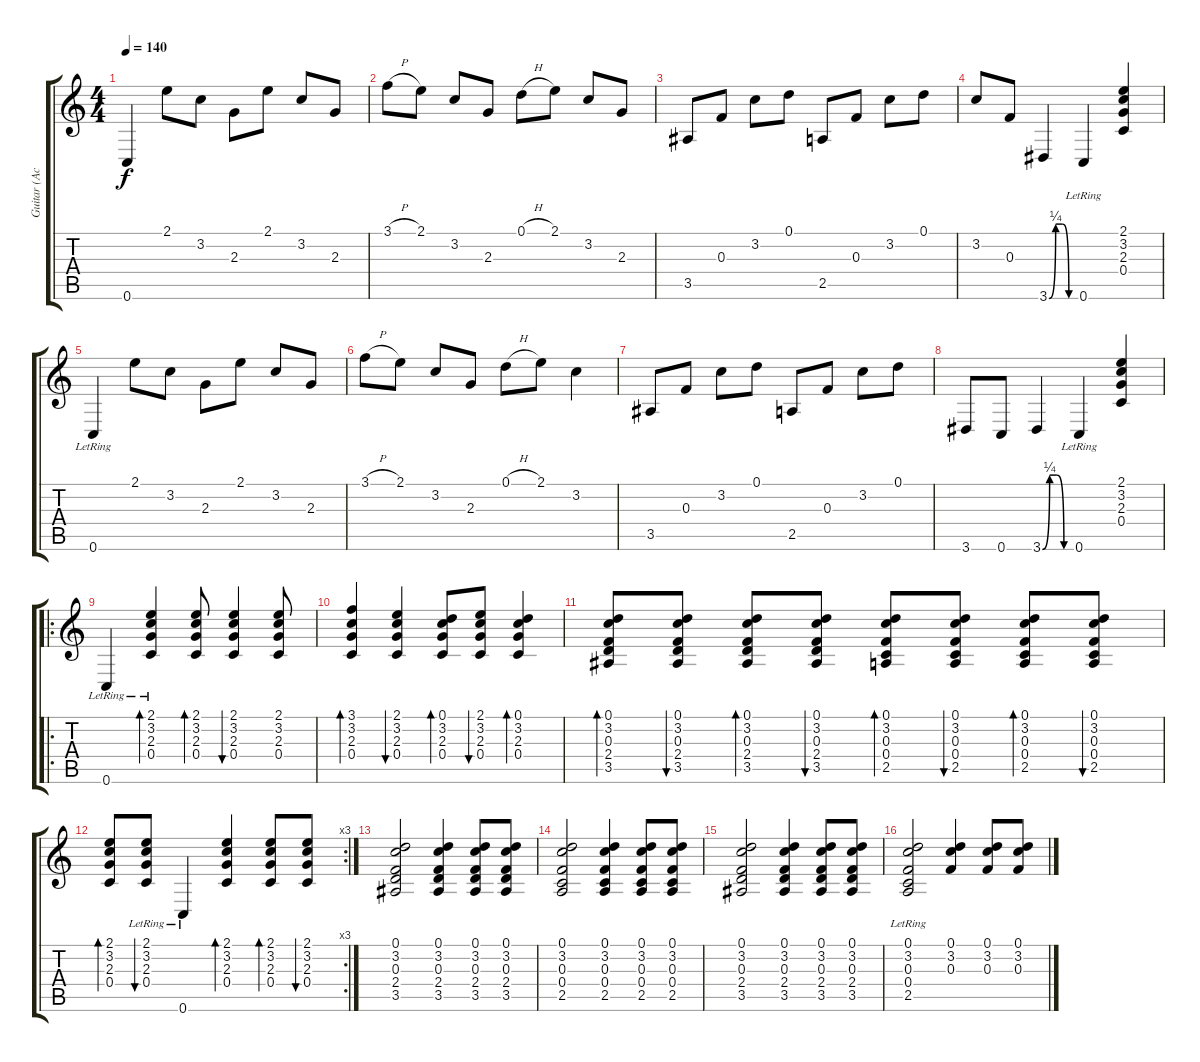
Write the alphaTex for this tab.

\track ("Guitar (Acoustic)" "Guitar (Ac") {instrument acousticguitarnylon}
\staff {score tabs}
\tuning (D4 A3 F3 C3 G2 C2) {hide}
\ts (4 4)
\tempo 140
\clef g2
\ks c
0.6.4{dy f instrument acousticguitarnylon} 2.1.8 3.2.8 2.3.8 2.1.8 3.2.8 2.3.8 |
3.1{h}.8 2.1.8 3.2.8 2.3.8 0.1{h}.8 2.1.8 3.2.8 2.3.8 |
3.5.8 0.3.8 3.2.8 0.1.8 2.5.8 0.3.8 3.2.8 0.1.8 |
3.2.8 0.3.8 3.6{be (custom 0 0 15 1 30 1 45 0 60 0)}.4 0.6{lr}.4 (2.1 3.2 2.3 0.4).4 |
0.6{lr}.4 2.1.8 3.2.8 2.3.8 2.1.8 3.2.8 2.3.8 |
3.1{h}.8 2.1.8 3.2.8 2.3.8 0.1{h}.8 2.1.8 3.2.4 |
3.5.8 0.3.8 3.2.8 0.1.8 2.5.8 0.3.8 3.2.8 0.1.8 |
3.6.8 0.6.8 3.6{be (custom 0 0 15 1 30 1 45 0 60 0)}.4 0.6{lr}.4 (2.1 3.2 2.3 0.4).4 |
\ro
0.6{lr}.4 (2.1{lr} 3.2{lr} 2.3{lr} 0.4{lr}).4{bd 120} (2.1 3.2 2.3 0.4).8{bd 120} (2.1 3.2 2.3 0.4).4{bu 120} (2.1 3.2 2.3 0.4).8 |
(3.1 3.2 2.3 0.4).4{bd 120} (2.1 3.2 2.3 0.4).4{bu 120} (0.1 3.2 2.3 0.4).8{bd 120} (2.1 3.2 2.3 0.4).8{bu 120} (0.1 3.2 2.3 0.4).4{bd 120} |
(0.1 3.2 0.3 2.4 3.5).8{bd 120} (0.1 3.2 0.3 2.4 3.5).8{bu 120} (0.1 3.2 0.3 2.4 3.5).8{bd 120} (0.1 3.2 0.3 2.4 3.5).8{bu 120} (0.1 3.2 0.3 0.4 2.5).8{bd 120} (0.1 3.2 0.3 0.4 2.5).8{bu 120} (0.1 3.2 0.3 0.4 2.5).8{bd 120} (0.1 3.2 0.3 0.4 2.5).8{bu 120} |
\rc 3
(2.1 3.2 2.3 0.4).8{bd 120} (2.1 3.2{lr} 2.3{lr} 0.4{lr}).8{bu 120} 0.6{lr}.4 (2.1 3.2 2.3 0.4).4{bd 120} (2.1 3.2 2.3 0.4).8{bd 120} (2.1 3.2 2.3 0.4).8{bu 120} |
(0.1 3.2 0.3 2.4 3.5).2 (0.1 3.2 0.3 2.4 3.5).4 (0.1 3.2 0.3 2.4 3.5).8 (0.1 3.2 0.3 2.4 3.5).8 |
(0.1 3.2 0.3 0.4 2.5).2 (0.1 3.2 0.3 0.4 2.5).4 (0.1 3.2 0.3 0.4 2.5).8 (0.1 3.2 0.3 0.4 2.5).8 |
(0.1 3.2 0.3 2.4 3.5).2 (0.1 3.2 0.3 2.4 3.5).4 (0.1 3.2 0.3 2.4 3.5).8 (0.1 3.2 0.3 2.4 3.5).8 |
(0.1{lr} 3.2{lr} 0.3{lr} 0.4{lr} 2.5{lr}).2 (0.1 3.2 0.3).4 (0.1 3.2 0.3).8 (0.1 3.2 0.3).8
